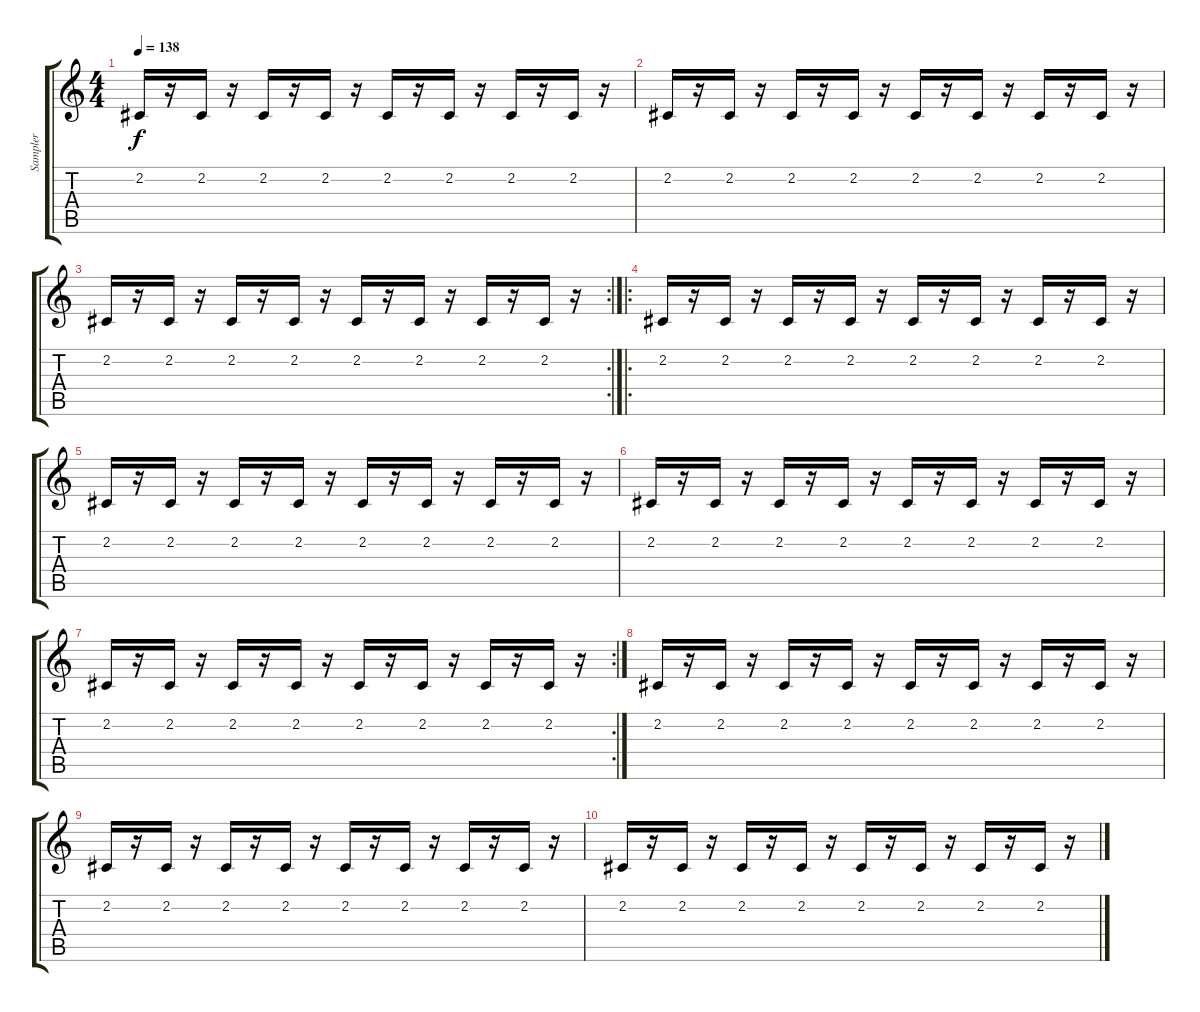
\track ("Sampler" "Sampler") {instrument lead5charang}
\staff {score tabs}
\tuning (E4 B3 G3 D3 A2 E2) {hide}
\ts (4 4)
\tempo 138
\clef g2
\ks c
2.2.16{dy f volume 6} r.16 2.2.16 r.16 2.2.16 r.16 2.2.16 r.16 2.2.16 r.16 2.2.16 r.16 2.2.16 r.16 2.2.16 r.16 |
2.2.16{volume 6} r.16 2.2.16 r.16 2.2.16 r.16 2.2.16 r.16 2.2.16 r.16 2.2.16 r.16 2.2.16 r.16 2.2.16 r.16 |
\rc 2
2.2.16{volume 6} r.16 2.2.16 r.16 2.2.16 r.16 2.2.16 r.16 2.2.16 r.16 2.2.16 r.16 2.2.16 r.16 2.2.16 r.16 |
\ro
2.2.16{volume 6} r.16 2.2.16 r.16 2.2.16 r.16 2.2.16 r.16 2.2.16 r.16 2.2.16 r.16 2.2.16 r.16 2.2.16 r.16 |
2.2.16{volume 6} r.16 2.2.16 r.16 2.2.16 r.16 2.2.16 r.16 2.2.16 r.16 2.2.16 r.16 2.2.16 r.16 2.2.16 r.16 |
2.2.16{volume 6} r.16 2.2.16 r.16 2.2.16 r.16 2.2.16 r.16 2.2.16 r.16 2.2.16 r.16 2.2.16 r.16 2.2.16 r.16 |
\rc 2
2.2.16{volume 6} r.16 2.2.16 r.16 2.2.16 r.16 2.2.16 r.16 2.2.16 r.16 2.2.16 r.16 2.2.16 r.16 2.2.16 r.16 |
2.2.16{volume 6} r.16 2.2.16 r.16 2.2.16 r.16 2.2.16 r.16 2.2.16 r.16 2.2.16 r.16 2.2.16 r.16 2.2.16 r.16 |
2.2.16{volume 6} r.16 2.2.16 r.16 2.2.16 r.16 2.2.16 r.16 2.2.16 r.16 2.2.16 r.16 2.2.16 r.16 2.2.16 r.16 |
2.2.16{volume 5} r.16 2.2.16 r.16 2.2.16 r.16 2.2.16{volume 4} r.16 2.2.16 r.16 2.2.16{volume 3} r.16 2.2.16 r.16 2.2.16 r.16
